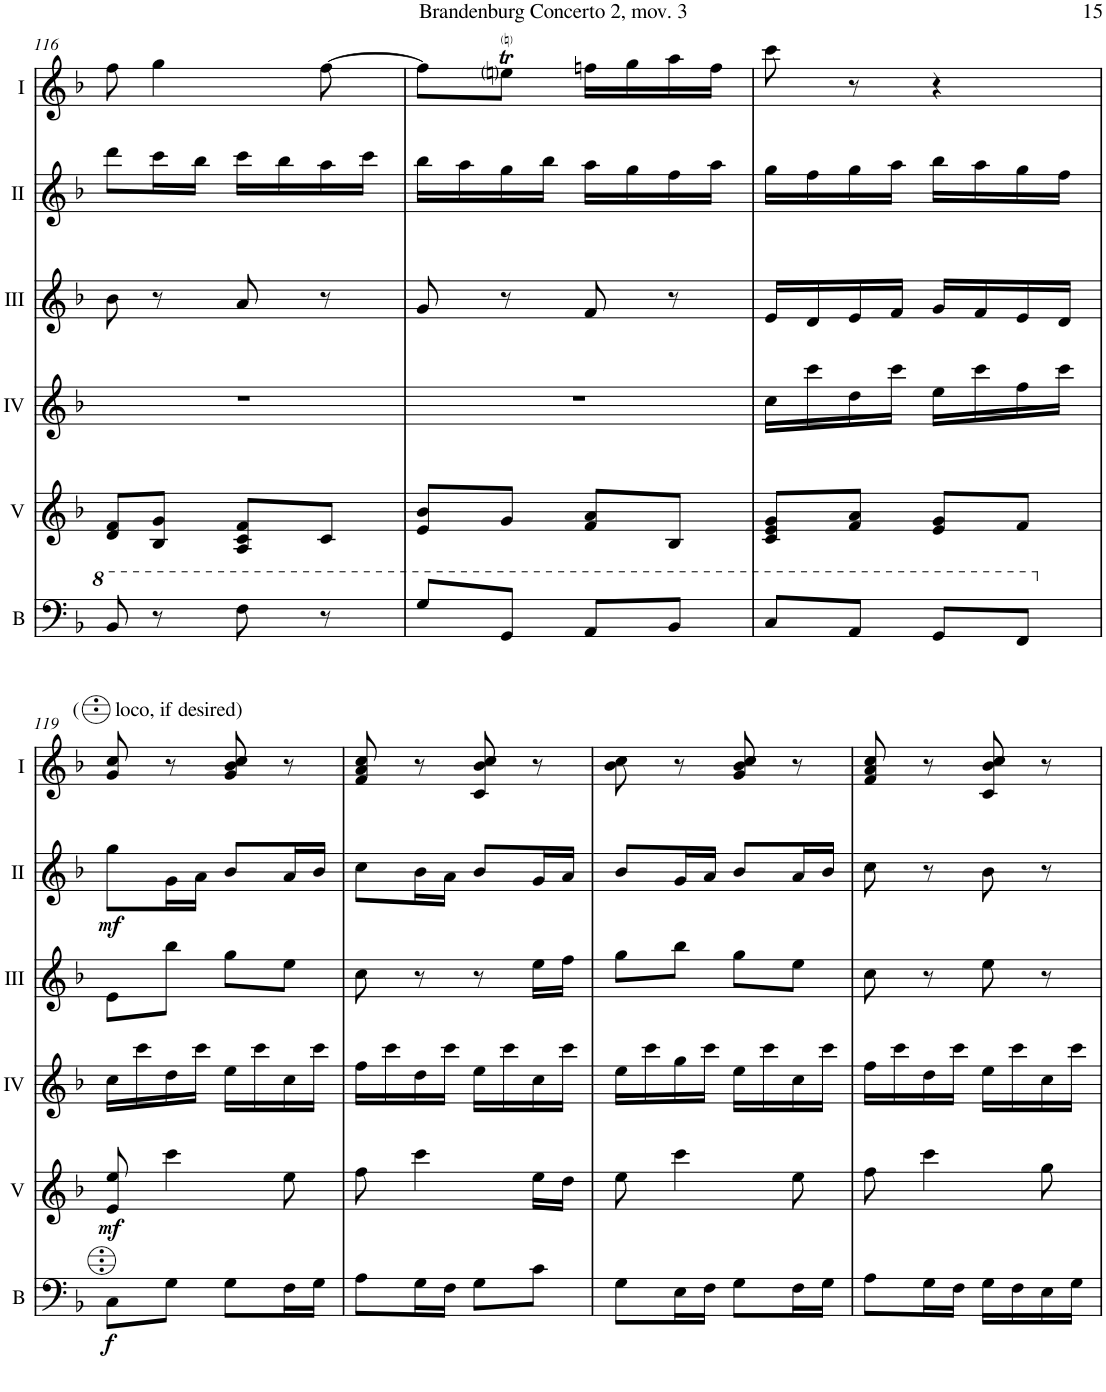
**kern	**dynam	**kern	**dynam	**kern	**kern	**kern	**dynam	**kern
*part6	*part6	*part5	*part5	*part4	*part3	*part2	*part2	*part1
*staff6	*staff6	*staff5	*staff5	*staff4	*staff3	*staff2	*staff2	*staff1
*I"Bass	*	*I"Acc. 5	*	*I"Acc. 4	*I"Acc. 3	*I"Acc. 2	*	*I"Acc. 1
*I'B	*	*	*	*	*	*	*	*
!!LO:PB:g=z
*clefF4	*	*clefG2	*	*clefG2	*clefG2	*clefG2	*	*clefG2
*Trd7c12	*	*	*	*	*	*	*	*
*k[b-]	*	*k[b-]	*	*k[b-]	*k[b-]	*k[b-]	*	*k[b-]
*M2/4	*	*M2/4	*	*M2/4	*M2/4	*M2/4	*	*M2/4
=116	=116	=116	=116	=116	=116	=116	=116	=116
8B-/	.	8d/ 8f/L	.	2r	8b-\	8ddd\L	.	8ff\
8r	.	8B-/ 8g/J	.	.	8r	16ccc\L	.	4gg\
.	.	.	.	.	.	16bb-\JJ	.	.
8f\	.	8A/ 8c/ 8f/L	.	.	8a/	16ccc\LL	.	.
.	.	.	.	.	.	16bb-\	.	.
8r	.	8c/J	.	.	8r	16aa\	.	[8ff\
.	.	.	.	.	.	16ccc\JJ	.	.
=117	=117	=117	=117	=117	=117	=117	=117	=117
8g/L	.	8e/ 8b-/L	.	2r	8g/	16bb-\LL	.	8ff\L]
.	.	.	.	.	.	16aa\	.	.
8G/J	.	8g/J	.	.	8r	16gg\	.	8eenit\J
.	.	.	.	.	.	16bb-\JJ	.	.
8A/L	.	8f/ 8a/L	.	.	8f/	16aa\LL	.	16ffn\LL
.	.	.	.	.	.	16gg\	.	16gg\
8B-/J	.	8B-/J	.	.	8r	16ff\	.	16aa\
.	.	.	.	.	.	16aa\JJ	.	16ff\JJ
=118	=118	=118	=118	=118	=118	=118	=118	=118
8c/L	.	8c/ 8e/ 8g/L	.	16cc\LL	16e/LL	16gg\LL	.	8ccc\
.	.	.	.	16ccc\	16d/	16ff\	.	.
8A/J	.	8f/ 8a/J	.	16dd\	16e/	16gg\	.	8r
.	.	.	.	16ccc\JJ	16f/JJ	16aa\JJ	.	.
8G/L	.	8e/ 8g/L	.	16ee\LL	16g/LL	16bb-\LL	.	4r
.	.	.	.	16ccc\	16f/	16aa\	.	.
8F/J	.	8f/J	.	16ff\	16e/	16gg\	.	.
.	.	.	.	16ccc\JJ	16d/JJ	16ff\JJ	.	.
!!LO:LB:g=z
=119	=119	=119	=119	=119	=119	=119	=119	=119
!	!	!	!	!	!	!	!	!LO:TX:a:t=(       loco, if desired)
!	!LO:DY:b	!	!LO:DY:b	!	!	!	!LO:DY:b	!
8C\L	f	8e/ 8ee/	mf	16cc\LL	8e\L	8gg\L	mf	8g/ 8cc/
.	.	.	.	16ccc\	.	.	.	.
8G\J	.	4ccc\	.	16dd\	8bb-\J	16g\L	.	8r
.	.	.	.	16ccc\JJ	.	16a\JJ	.	.
8G\L	.	.	.	16ee\LL	8gg\L	8b-/L	.	8g/ 8b-/ 8cc/
.	.	.	.	16ccc\	.	.	.	.
16F\L	.	8ee\	.	16cc\	8ee\J	16a/L	.	8r
16G\JJ	.	.	.	16ccc\JJ	.	16b-/JJ	.	.
=120	=120	=120	=120	=120	=120	=120	=120	=120
8A\L	.	8ff\	.	16ff\LL	8cc\	8cc\L	.	8f/ 8a/ 8cc/
.	.	.	.	16ccc\	.	.	.	.
16G\L	.	4ccc\	.	16dd\	8r	16b-\L	.	8r
16F\JJ	.	.	.	16ccc\JJ	.	16a\JJ	.	.
8G\L	.	.	.	16ee\LL	8r	8b-/L	.	8c/ 8b-/ 8cc/
.	.	.	.	16ccc\	.	.	.	.
8c\J	.	16ee\LL	.	16cc\	16ee\LL	16g/L	.	8r
.	.	16dd\JJ	.	16ccc\JJ	16ff\JJ	16a/JJ	.	.
=121	=121	=121	=121	=121	=121	=121	=121	=121
8G\L	.	8ee\	.	16ee\LL	8gg\L	8b-/L	.	8b-\ 8cc\
.	.	.	.	16ccc\	.	.	.	.
16E\L	.	4ccc\	.	16gg\	8bb-\J	16g/L	.	8r
16F\JJ	.	.	.	16ccc\JJ	.	16a/JJ	.	.
8G\L	.	.	.	16ee\LL	8gg\L	8b-/L	.	8g/ 8b-/ 8cc/
.	.	.	.	16ccc\	.	.	.	.
16F\L	.	8ee\	.	16cc\	8ee\J	16a/L	.	8r
16G\JJ	.	.	.	16ccc\JJ	.	16b-/JJ	.	.
=122	=122	=122	=122	=122	=122	=122	=122	=122
8A\L	.	8ff\	.	16ff\LL	8cc\	8cc\	.	8f/ 8a/ 8cc/
.	.	.	.	16ccc\	.	.	.	.
16G\L	.	4ccc\	.	16dd\	8r	8r	.	8r
16F\JJ	.	.	.	16ccc\JJ	.	.	.	.
16G\LL	.	.	.	16ee\LL	8ee\	8b-\	.	8c/ 8b-/ 8cc/
16F\	.	.	.	16ccc\	.	.	.	.
16E\	.	8gg\	.	16cc\	8r	8r	.	8r
16G\JJ	.	.	.	16ccc\JJ	.	.	.	.
=	=	=	=	=	=	=	=	=
*-	*-	*-	*-	*-	*-	*-	*-	*-
